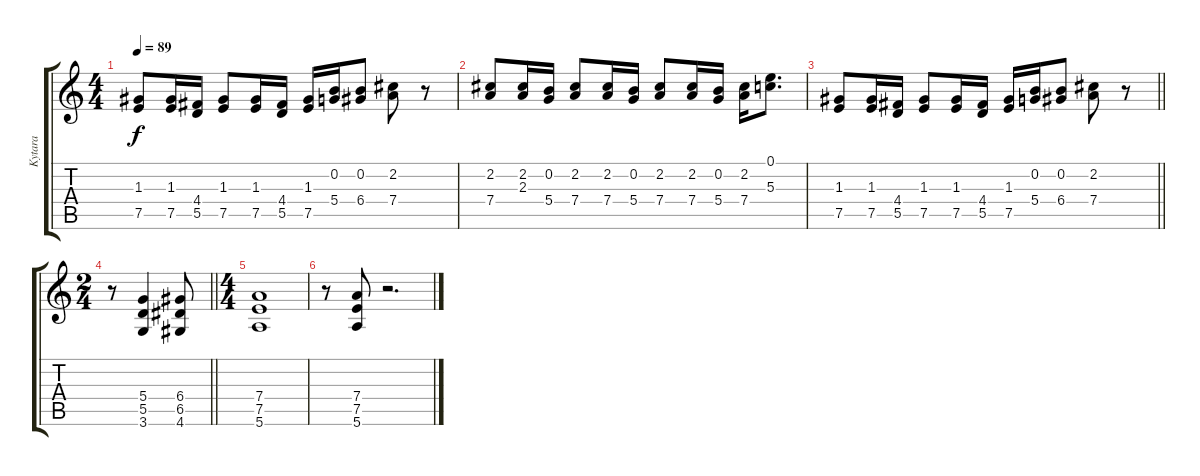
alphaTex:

\track ("Kytara" "Kytara") {instrument overdrivenguitar}
\staff {score tabs}
\tuning (E4 B3 G3 D3 A2 E2) {hide}
\ts (4 4)
\tempo 89
\clef g2
\ks c
(1.3 7.5).8{dy f} (1.3 7.5).16 (4.4 5.5).16 (1.3 7.5).8 (1.3 7.5).16 (4.4 5.5).16 (1.3 7.5).16 (0.2 5.4).16 (0.2 6.4).8 (2.2 7.4).8 r.8 |
(2.2 7.4).8 (2.2 2.3).16 (0.2 5.4).16 (2.2 7.4).8 (2.2 7.4).16 (0.2 5.4).16 (2.2 7.4).8 (2.2 7.4).16 (0.2 5.4).16 (2.2 7.4).16 (0.1 5.3).8{d} |
\barLineRight lightlight
(1.3 7.5).8 (1.3 7.5).16 (4.4 5.5).16 (1.3 7.5).8 (1.3 7.5).16 (4.4 5.5).16 (1.3 7.5).16 (0.2 5.4).16 (0.2 6.4).8 (2.2 7.4).8 r.8 |
\ts (2 4)
\barLineRight lightlight
r.8 (5.4 5.5 3.6).4 (6.4 6.5 4.6).8 |
\ts (4 4)
(7.4 7.5 5.6).1 |
r.8 (7.4 7.5 5.6).8 r.2{d}
